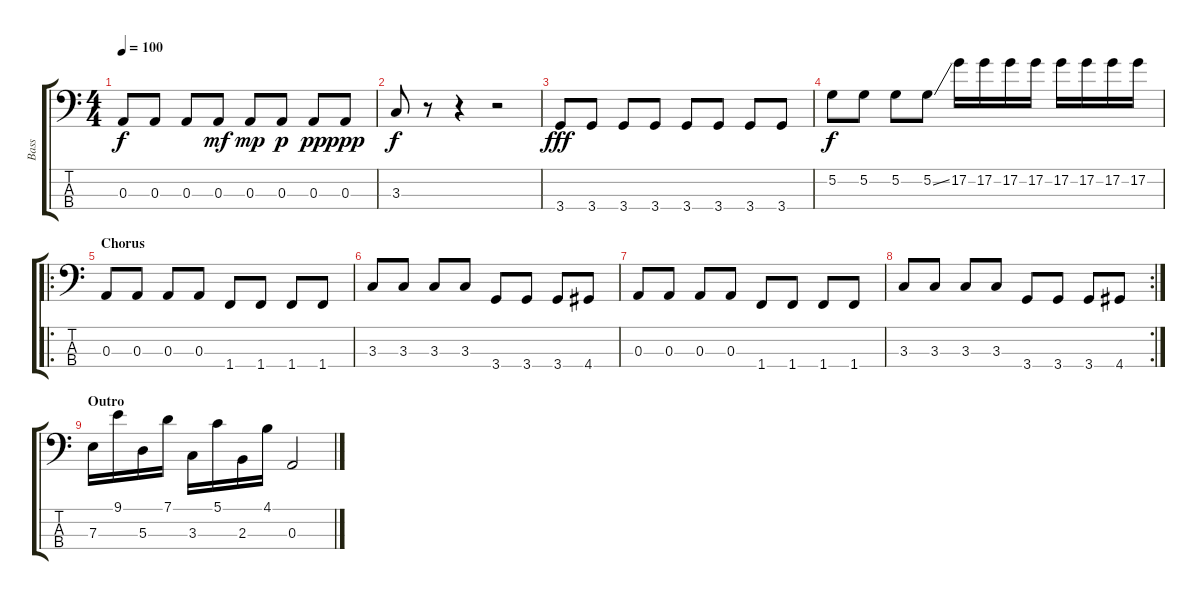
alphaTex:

\track ("Bass" "Bass") {instrument electricbassfinger}
\staff {score tabs}
\tuning (G2 D2 A1 E1) {hide}
\ts (4 4)
\tempo 100
\clef f4
\ks c
0.3.8{dy f} 0.3.8 0.3.8 0.3.8{dy mf} 0.3.8{dy mp} 0.3.8{dy p} 0.3.8{dy pp} 0.3.8{dy ppp} |
3.3.8{dy f} r.8 r.4 r.2 |
3.4.8{dy fff} 3.4.8 3.4.8 3.4.8 3.4.8 3.4.8 3.4.8 3.4.8 |
5.2.8{dy f} 5.2.8 5.2.8 5.2{ss}.8 17.2.16 17.2.16 17.2.16 17.2.16 17.2.16 17.2.16 17.2.16 17.2.16 |
\ro
\section ("" "Chorus")
0.3.8 0.3.8 0.3.8 0.3.8 1.4.8 1.4.8 1.4.8 1.4.8 |
3.3.8 3.3.8 3.3.8 3.3.8 3.4.8 3.4.8 3.4.8 4.4.8 |
0.3.8 0.3.8 0.3.8 0.3.8 1.4.8 1.4.8 1.4.8 1.4.8 |
\rc 2
3.3.8 3.3.8 3.3.8 3.3.8 3.4.8 3.4.8 3.4.8 4.4.8 |
\section ("" "Outro")
7.3.16{instrument slapbass1} 9.1.16 5.3.16 7.1.16 3.3.16 5.1.16 2.3.16 4.1.16 0.3.2
